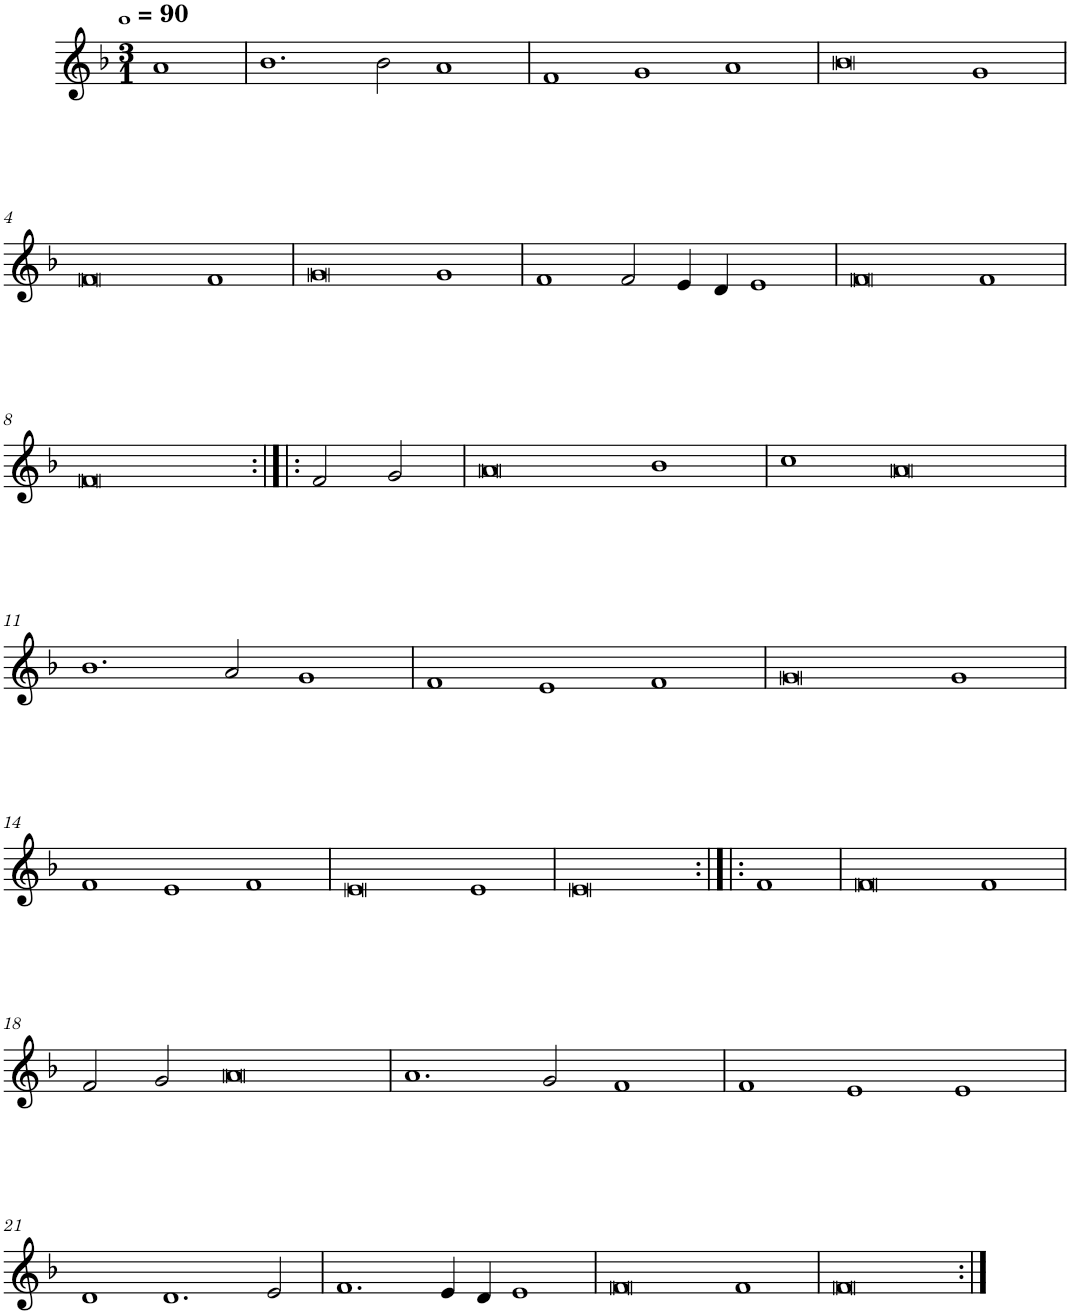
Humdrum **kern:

**kern
*part1
*staff1
*I"Quatre parties
*clefG2
*k[b-]
*M3/1
*MM360
=
1a
=1
1.b-
2b-\
1a
=2
1f
1g
1a
=3
0b-
1g
!!LO:LB:g=z
=4
0f
1f
=5
0g
1g
=6
1f
2f/
4e/
4d/
1e
=7
0f
1f
!!LO:LB:g=z
=8
0f
2f/
2g/
=9
0a
1b-
=10
1cc
0a
!!LO:LB:g=z
=11
1.b-
2a/
1g
=12
1f
1e
1f
=13
0g
1g
!!LO:LB:g=z
=14
1f
1e
1f
=15
0e
1e
=16
0e
1f
=17
0f
1f
!!LO:LB:g=z
=18
2f/
2g/
0a
=19
1.a
2g/
1f
=20
1f
1e
1e
!!LO:LB:g=z
=21
1d
1.d
2e/
=22
1.f
4e/
4d/
1e
=23
0f
1f
=24
0f
=:|!
*-
